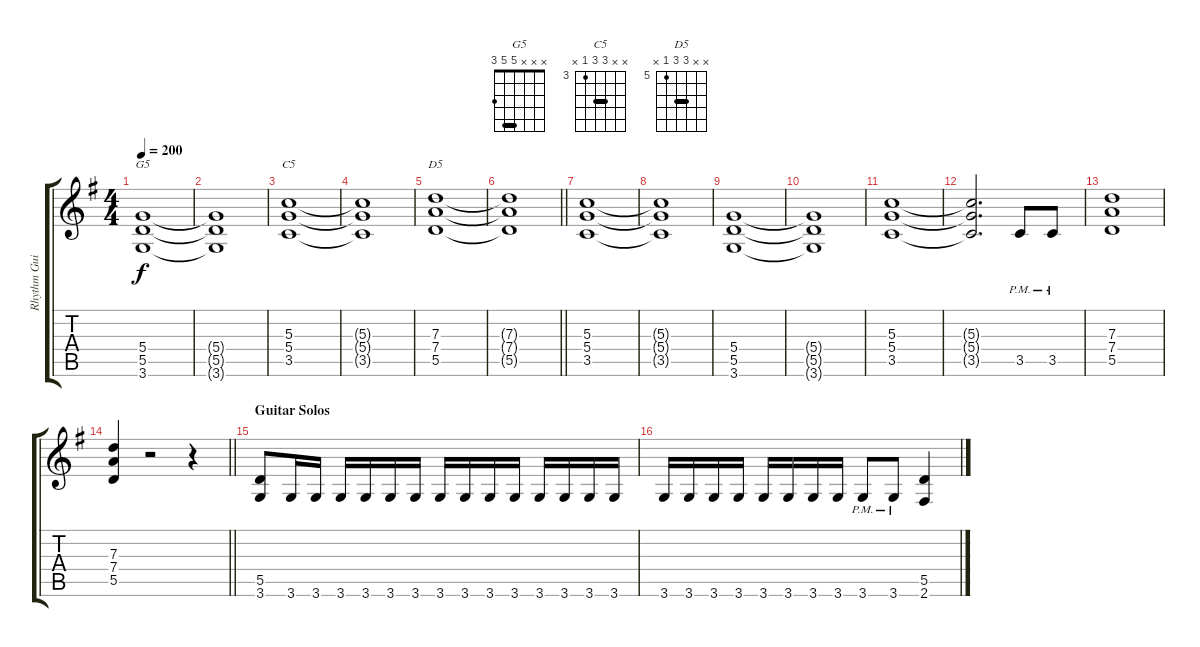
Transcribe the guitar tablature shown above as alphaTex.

\track ("Rhythm Guitar B" "Rhythm Gui") {instrument distortionguitar}
\staff {score tabs}
\tuning (E4 B3 G3 D3 A2 E2) {hide}
\chord ("G5" x x x 5 5 3) {barre 5}
\chord ("C5" x x 5 5 3 x) {firstfret 3 barre 5}
\chord ("D5" x x 7 7 5 x) {firstfret 5 barre 7}
\ts (4 4)
\tempo 200
\clef g2
\ks g
(5.4 5.5 3.6).1{ch "G5" dy f} |
(5.4{t} 5.5{t} 3.6{t}).1 |
(5.3 5.4 3.5).1{ch "C5"} |
(5.3{t} 5.4{t} 3.5{t}).1 |
(7.3 7.4 5.5).1{ch "D5"} |
\barLineRight lightlight
(7.3{t} 7.4{t} 5.5{t}).1 |
\section ("" "")
(5.3 5.4 3.5).1 |
(5.3{t} 5.4{t} 3.5{t}).1 |
(5.4 5.5 3.6).1 |
(5.4{t} 5.5{t} 3.6{t}).1 |
(5.3 5.4 3.5).1 |
(5.3{t} 5.4{t} 3.5{t}).2{d} 3.5{pm}.8 3.5{pm}.8 |
(7.3 7.4 5.5).1 |
\barLineRight lightlight
(7.3 7.4 5.5).4 r.2 r.4 |
\section ("" "Guitar Solos")
(5.5 3.6).8 3.6.16 3.6.16 3.6.16 3.6.16 3.6.16 3.6.16 3.6.16 3.6.16 3.6.16 3.6.16 3.6.16 3.6.16 3.6.16 3.6.16 |
3.6.16 3.6.16 3.6.16 3.6.16 3.6.16 3.6.16 3.6.16 3.6.16 3.6{pm}.8 3.6{pm}.8 (5.5 2.6).4
